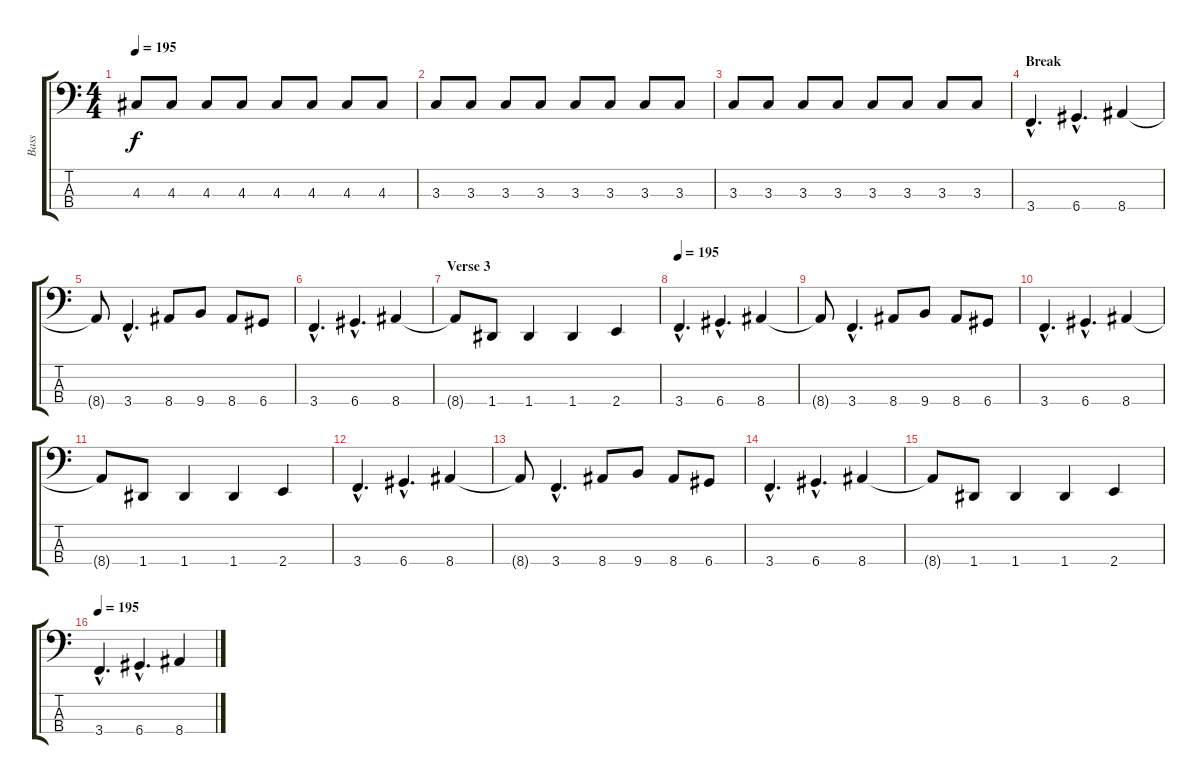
\track ("Bass" "Bass") {instrument electricbassfinger}
\staff {score tabs}
\tuning (G2 D2 A1 D1) {hide}
\ts (4 4)
\tempo 195
\clef f4
\ks c
4.3.8{dy f} 4.3.8 4.3.8 4.3.8 4.3.8 4.3.8 4.3.8 4.3.8 |
3.3.8 3.3.8 3.3.8 3.3.8 3.3.8 3.3.8 3.3.8 3.3.8 |
3.3.8 3.3.8 3.3.8 3.3.8 3.3.8 3.3.8 3.3.8 3.3.8 |
\section ("" "Break")
3.4{hac}.4{d} 6.4{hac}.4{d} 8.4.4 |
8.4{t}.8 3.4{hac}.4{d} 8.4.8 9.4.8 8.4.8 6.4.8 |
3.4{hac}.4{d} 6.4{hac}.4{d} 8.4.4 |
\section ("" "Verse 3")
8.4{t}.8 1.4.8 1.4.4 1.4.4 2.4.4 |
\tempo 195
3.4{hac}.4{d} 6.4{hac}.4{d} 8.4.4 |
8.4{t}.8 3.4{hac}.4{d} 8.4.8 9.4.8 8.4.8 6.4.8 |
3.4{hac}.4{d} 6.4{hac}.4{d} 8.4.4 |
8.4{t}.8 1.4.8 1.4.4 1.4.4 2.4.4 |
3.4{hac}.4{d} 6.4{hac}.4{d} 8.4.4 |
8.4{t}.8 3.4{hac}.4{d} 8.4.8 9.4.8 8.4.8 6.4.8 |
3.4{hac}.4{d} 6.4{hac}.4{d} 8.4.4 |
8.4{t}.8 1.4.8 1.4.4 1.4.4 2.4.4 |
\tempo 195
3.4{hac}.4{d} 6.4{hac}.4{d} 8.4.4
